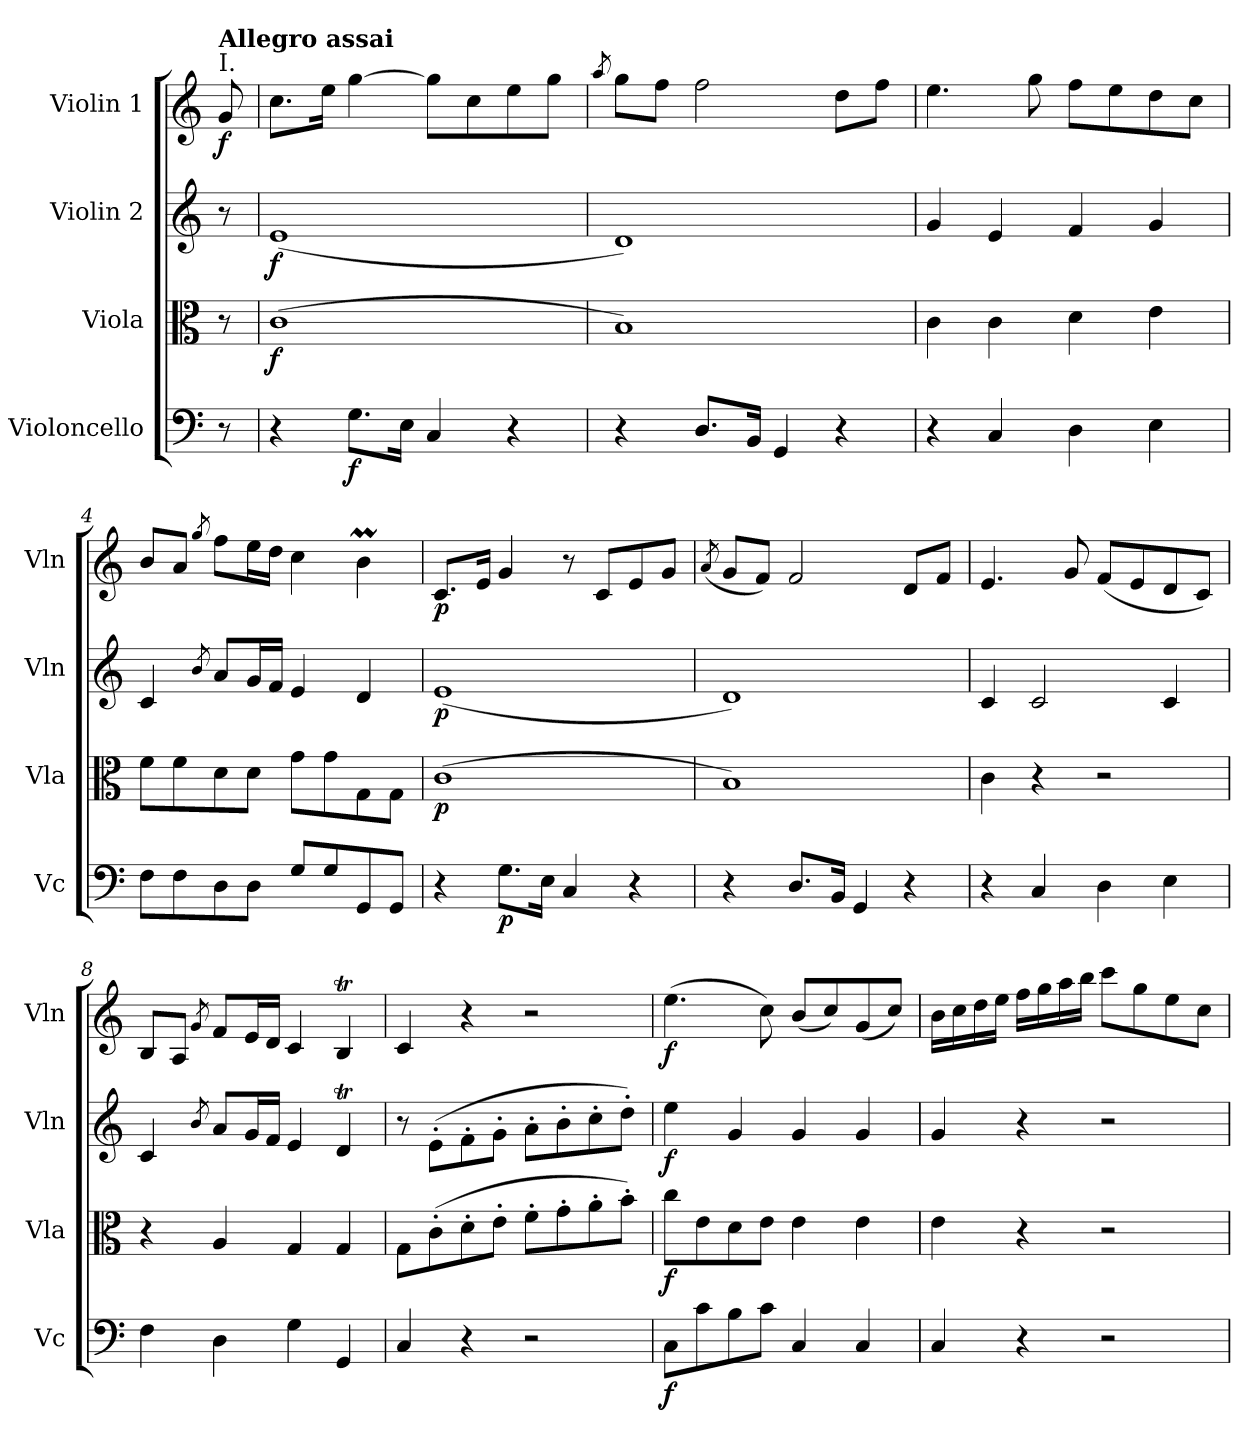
**kern	**dynam	**kern	**dynam	**kern	**dynam	**kern	**dynam
*part4	*part4	*part3	*part3	*part2	*part2	*part1	*part1
*staff4	*staff4	*staff3	*staff3	*staff2	*staff2	*staff1	*staff1
*I"Violoncello	*	*I"Viola	*	*I"Violin 2	*	*I"Violin 1	*
*I'Vc	*	*I'Vla	*	*I'Vln	*	*I'Vln	*
*clefF4	*	*clefC3	*	*clefG2	*	*clefG2	*
*k[]	*	*k[]	*	*k[]	*	*k[]	*
=	=	=	=	=	=	=	=
!	!	!	!	!	!	!LO:TX:a:t=I.	!
!	!	!	!	!	!	!LO:TX:a:B:t=Allegro assai	!
!	!	!	!	!	!	!	!LO:DY:b
8r	.	8r	.	8r	.	8g/	f
=1	=1	=1	=1	=1	=1	=1	=1
!	!	!	!LO:DY:b	!	!LO:DY:b	!	!
4r	.	(1c	f	(1e	f	8.cc\L	.
.	.	.	.	.	.	16ee\Jk	.
!	!LO:DY:b	!	!	!	!	!	!
8.G\L	f	.	.	.	.	[4gg\	.
16E\Jk	.	.	.	.	.	.	.
4C/	.	.	.	.	.	8gg\L]	.
.	.	.	.	.	.	8cc\	.
4r	.	.	.	.	.	8ee\	.
.	.	.	.	.	.	8gg\J	.
=2	=2	=2	=2	=2	=2	=2	=2
.	.	.	.	.	.	8qaa/	.
4r	.	1B)	.	1d)	.	8gg\L	.
.	.	.	.	.	.	8ff\J	.
8.D/L	.	.	.	.	.	2ff\	.
16BB/Jk	.	.	.	.	.	.	.
4GG/	.	.	.	.	.	.	.
4r	.	.	.	.	.	8dd\L	.
.	.	.	.	.	.	8ff\J	.
=3	=3	=3	=3	=3	=3	=3	=3
4r	.	4c\	.	4g/	.	4.ee\	.
4C/	.	4c\	.	4e/	.	.	.
.	.	.	.	.	.	8gg\	.
4D\	.	4d\	.	4f/	.	8ff\L	.
.	.	.	.	.	.	8ee\	.
4E\	.	4e\	.	4g/	.	8dd\	.
.	.	.	.	.	.	8cc\J	.
=4	=4	=4	=4	=4	=4	=4	=4
8F\L	.	8f\L	.	4c/	.	8b/L	.
8F\	.	8f\	.	.	.	8a/J	.
.	.	.	.	8qb/	.	8qgg/	.
8D\	.	8d\	.	8a/L	.	8ff\L	.
8D\J	.	8d\J	.	16g/L	.	16ee\L	.
.	.	.	.	16f/JJ	.	16dd\JJ	.
8G/L	.	8g\L	.	4e/	.	4cc\	.
8G/	.	8g\	.	.	.	.	.
8GG/	.	8G\	.	4d/	.	4bm\	.
8GG/J	.	8G\J	.	.	.	.	.
!!LO:LB:g=z
=5	=5	=5	=5	=5	=5	=5	=5
!	!	!	!LO:DY:b	!	!LO:DY:b	!	!LO:DY:b
4r	.	(1c	p	(1e	p	8.c/L	p
.	.	.	.	.	.	16e/Jk	.
!	!LO:DY:b	!	!	!	!	!	!
8.G\L	p	.	.	.	.	4g/	.
16E\Jk	.	.	.	.	.	.	.
4C/	.	.	.	.	.	8r	.
.	.	.	.	.	.	8c/L	.
4r	.	.	.	.	.	8e/	.
.	.	.	.	.	.	8g/J	.
=6	=6	=6	=6	=6	=6	=6	=6
.	.	.	.	.	.	(8qa/	.
4r	.	1B)	.	1d)	.	8g/L	.
.	.	.	.	.	.	8f/J)	.
8.D/L	.	.	.	.	.	2f/	.
16BB/Jk	.	.	.	.	.	.	.
4GG/	.	.	.	.	.	.	.
4r	.	.	.	.	.	8d/L	.
.	.	.	.	.	.	8f/J	.
=7	=7	=7	=7	=7	=7	=7	=7
4r	.	4c\	.	4c/	.	4.e/	.
4C/	.	4r	.	2c/	.	.	.
.	.	.	.	.	.	8g/	.
4D\	.	2r	.	.	.	(8f/L	.
.	.	.	.	.	.	8e/	.
4E\	.	.	.	4c/	.	8d/	.
.	.	.	.	.	.	8c/J)	.
!!LO:LB:g=z
=8	=8	=8	=8	=8	=8	=8	=8
4F\	.	4r	.	4c/	.	8B/L	.
.	.	.	.	.	.	8A/J	.
.	.	.	.	8qb/	.	8qg/	.
4D\	.	4A/	.	8a/L	.	8f/L	.
.	.	.	.	16g/L	.	16e/L	.
.	.	.	.	16f/JJ	.	16d/JJ	.
4G\	.	4G/	.	4e/	.	4c/	.
4GG/	.	4G/	.	4dT/	.	4Bt/	.
=9	=9	=9	=9	=9	=9	=9	=9
4C/	.	8G\L	.	8r	.	4c/	.
.	.	(8c'\	.	(8e'\L	.	.	.
4r	.	8d'\	.	8f'\	.	4r	.
.	.	8e'\J	.	8g'\J	.	.	.
2r	.	8f'\L	.	8a'\L	.	2r	.
.	.	8g'\	.	8b'\	.	.	.
.	.	8a'\	.	8cc'\	.	.	.
.	.	8b'\J)	.	8dd'\J)	.	.	.
=10	=10	=10	=10	=10	=10	=10	=10
!	!LO:DY:b	!	!LO:DY:b	!	!LO:DY:b	!	!LO:DY:b
8C\L	f	8cc\L	f	4ee\	f	(4.ee\	f
8c\	.	8e\	.	.	.	.	.
8B\	.	8d\	.	4g/	.	.	.
8c\J	.	8e\J	.	.	.	8cc\)	.
4C/	.	4e\	.	4g/	.	(8b/L	.
.	.	.	.	.	.	8cc/)	.
4C/	.	4e\	.	4g/	.	(8g/	.
.	.	.	.	.	.	8cc/J)	.
=11	=11	=11	=11	=11	=11	=11	=11
4C/	.	4e\	.	4g/	.	16b\LL	.
.	.	.	.	.	.	16cc\	.
.	.	.	.	.	.	16dd\	.
.	.	.	.	.	.	16ee\JJ	.
4r	.	4r	.	4r	.	16ff\LL	.
.	.	.	.	.	.	16gg\	.
.	.	.	.	.	.	16aa\	.
.	.	.	.	.	.	16bb\JJ	.
2r	.	2r	.	2r	.	8ccc\L	.
.	.	.	.	.	.	8gg\	.
.	.	.	.	.	.	8ee\	.
.	.	.	.	.	.	8cc\J	.
=	=	=	=	=	=	=	=
*-	*-	*-	*-	*-	*-	*-	*-
